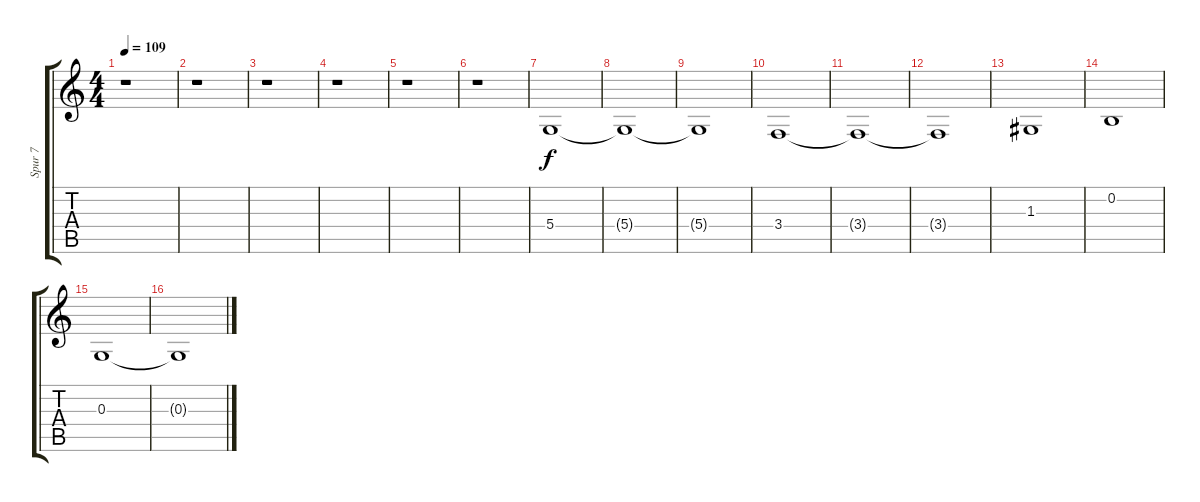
\track ("Spur 7" "Spur 7") {instrument synthstrings1}
\staff {score tabs}
\tuning (E4 B3 G3 D3 A2 E2) {hide}
\ts (4 4)
\tempo 109
\clef g2
\ks c
r.1{dy f} |
r.1 |
r.1 |
r.1 |
r.1 |
r.1 |
5.4.1 |
5.4{t}.1 |
5.4{t}.1 |
3.4.1 |
3.4{t}.1 |
3.4{t}.1 |
1.3.1 |
0.2.1 |
0.3.1 |
0.3{t}.1
